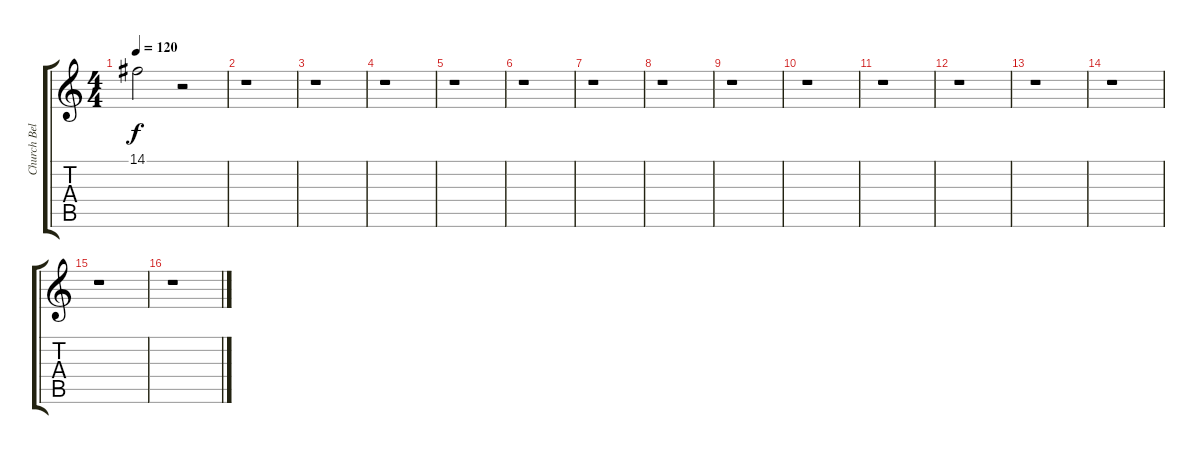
\track ("Church Bells (MIDI)" "Church Bel") {instrument tubularbells}
\staff {score tabs}
\tuning (E4 B3 G3 D3 A2 E2) {hide}
\ts (4 4)
\tempo 120
\clef g2
\ks c
14.1.2{dy f} r.2 |
r.1 |
r.1 |
r.1 |
r.1 |
r.1 |
r.1 |
r.1 |
r.1 |
r.1 |
r.1 |
r.1 |
r.1 |
r.1 |
r.1 |
r.1
